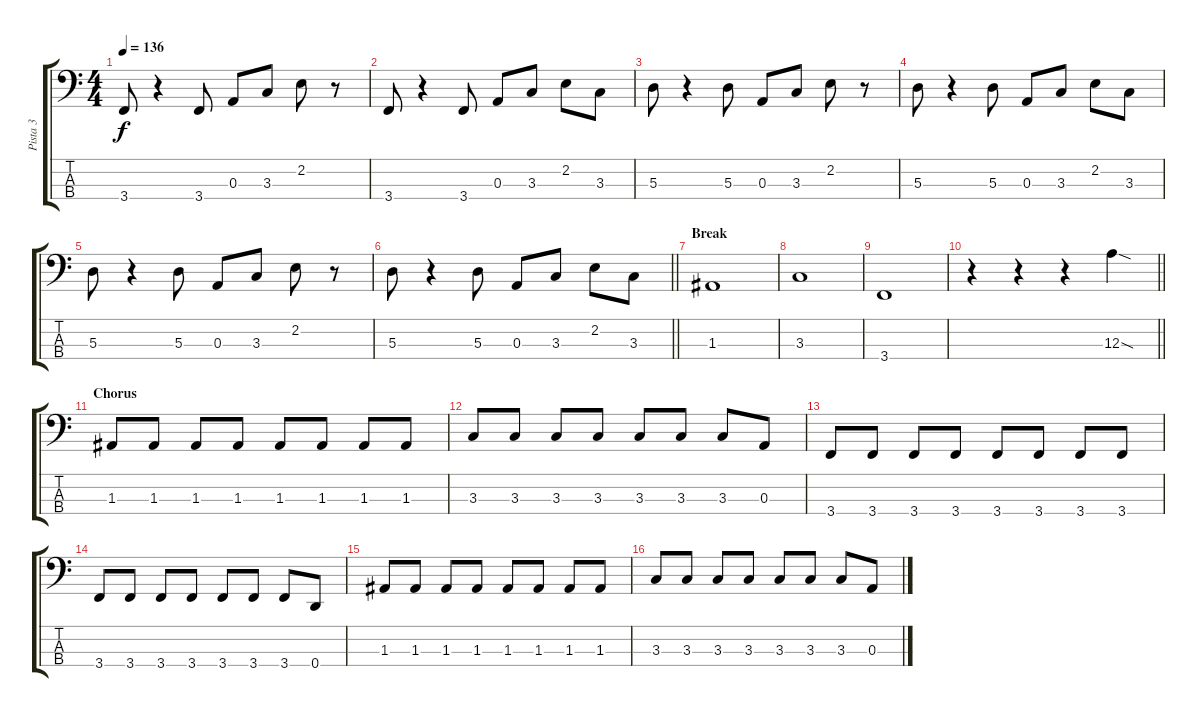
\track ("Pista 3" "Pista 3") {instrument electricbassfinger}
\staff {score tabs}
\tuning (G2 D2 A1 D1) {hide}
\ts (4 4)
\tempo 136
\clef f4
\ks c
3.4.8{dy f} r.4 3.4.8 0.3.8 3.3.8 2.2.8 r.8 |
3.4.8 r.4 3.4.8 0.3.8 3.3.8 2.2.8 3.3.8 |
5.3.8 r.4 5.3.8 0.3.8 3.3.8 2.2.8 r.8 |
5.3.8 r.4 5.3.8 0.3.8 3.3.8 2.2.8 3.3.8 |
5.3.8 r.4 5.3.8 0.3.8 3.3.8 2.2.8 r.8 |
\barLineRight lightlight
5.3.8 r.4 5.3.8 0.3.8 3.3.8 2.2.8 3.3.8 |
\section ("" "Break")
1.3.1 |
3.3.1 |
3.4.1 |
\barLineRight lightlight
r.4 r.4 r.4 12.3{sod}.4 |
\section ("" "Chorus")
1.3.8 1.3.8 1.3.8 1.3.8 1.3.8 1.3.8 1.3.8 1.3.8 |
3.3.8 3.3.8 3.3.8 3.3.8 3.3.8 3.3.8 3.3.8 0.3.8 |
3.4.8 3.4.8 3.4.8 3.4.8 3.4.8 3.4.8 3.4.8 3.4.8 |
3.4.8 3.4.8 3.4.8 3.4.8 3.4.8 3.4.8 3.4.8 0.4.8 |
1.3.8 1.3.8 1.3.8 1.3.8 1.3.8 1.3.8 1.3.8 1.3.8 |
3.3.8 3.3.8 3.3.8 3.3.8 3.3.8 3.3.8 3.3.8 0.3.8
